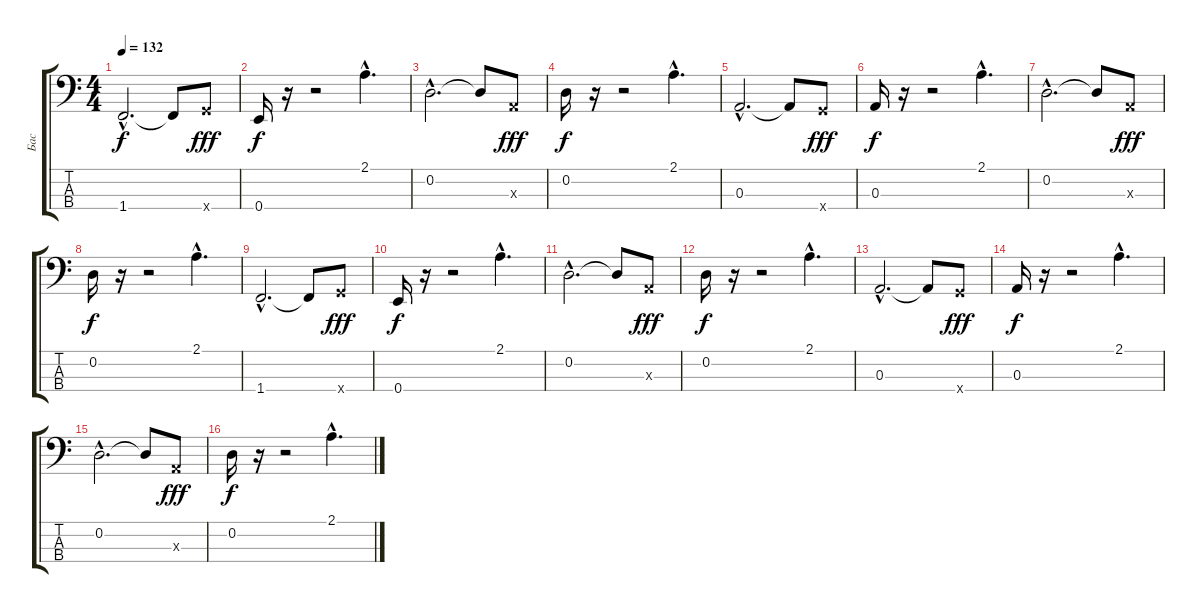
\track ("Бас" "Бас") {instrument electricbassfinger}
\staff {score tabs}
\tuning (G2 D2 A1 E1) {hide}
\ts (4 4)
\tempo 132
\clef f4
\ks c
1.4{hac}.2{d dy f} 1.4{t}.8 3.4{x}.8{dy fff} |
0.4.16{dy f} r.16 r.2 2.1{hac}.4{d} |
0.2{hac}.2{d} 0.2{t}.8 0.3{x}.8{dy fff} |
0.2.16{dy f} r.16 r.2 2.1{hac}.4{d} |
\section ("" "")
0.3{hac}.2{d} 0.3{t}.8 3.4{x}.8{dy fff} |
0.3.16{dy f} r.16 r.2 2.1{hac}.4{d} |
0.2{hac}.2{d} 0.2{t}.8 0.3{x}.8{dy fff} |
0.2.16{dy f} r.16 r.2 2.1{hac}.4{d} |
1.4{hac}.2{d} 1.4{t}.8 3.4{x}.8{dy fff} |
0.4.16{dy f} r.16 r.2 2.1{hac}.4{d} |
0.2{hac}.2{d} 0.2{t}.8 0.3{x}.8{dy fff} |
0.2.16{dy f} r.16 r.2 2.1{hac}.4{d} |
\section ("" "")
0.3{hac}.2{d} 0.3{t}.8 3.4{x}.8{dy fff} |
0.3.16{dy f} r.16 r.2 2.1{hac}.4{d} |
0.2{hac}.2{d} 0.2{t}.8 0.3{x}.8{dy fff} |
0.2.16{dy f} r.16 r.2 2.1{hac}.4{d}
